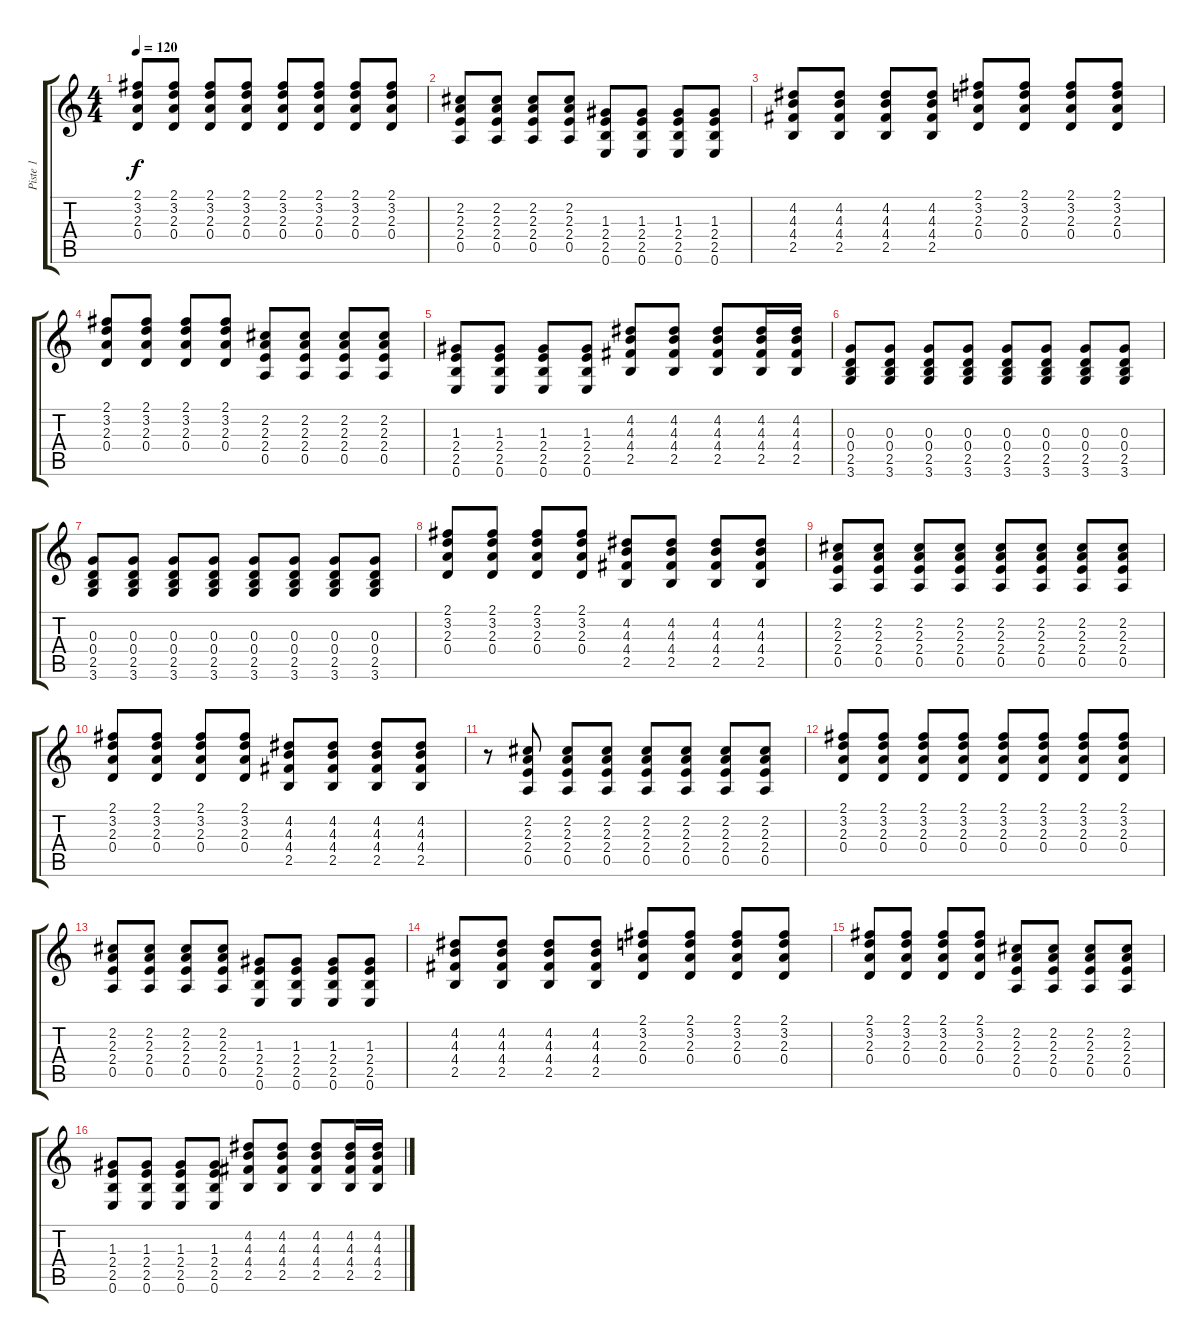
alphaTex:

\track ("Piste 1" "Piste 1") {instrument acousticguitarsteel}
\staff {score tabs}
\tuning (E4 B3 G3 D3 A2 E2) {hide}
\ts (4 4)
\tempo 120
\clef g2
\ks c
(2.1 3.2 2.3 0.4).8{dy f} (2.1 3.2 2.3 0.4).8 (2.1 3.2 2.3 0.4).8 (2.1 3.2 2.3 0.4).8 (2.1 3.2 2.3 0.4).8 (2.1 3.2 2.3 0.4).8 (2.1 3.2 2.3 0.4).8 (2.1 3.2 2.3 0.4).8 |
(2.2 2.3 2.4 0.5).8 (2.2 2.3 2.4 0.5).8 (2.2 2.3 2.4 0.5).8 (2.2 2.3 2.4 0.5).8 (1.3 2.4 2.5 0.6).8 (1.3 2.4 2.5 0.6).8 (1.3 2.4 2.5 0.6).8 (1.3 2.4 2.5 0.6).8 |
(4.2 4.3 4.4 2.5).8 (4.2 4.3 4.4 2.5).8 (4.2 4.3 4.4 2.5).8 (4.2 4.3 4.4 2.5).8 (2.1 3.2 2.3 0.4).8 (2.1 3.2 2.3 0.4).8 (2.1 3.2 2.3 0.4).8 (2.1 3.2 2.3 0.4).8 |
(2.1 3.2 2.3 0.4).8 (2.1 3.2 2.3 0.4).8 (2.1 3.2 2.3 0.4).8 (2.1 3.2 2.3 0.4).8 (2.2 2.3 2.4 0.5).8 (2.2 2.3 2.4 0.5).8 (2.2 2.3 2.4 0.5).8 (2.2 2.3 2.4 0.5).8 |
(1.3 2.4 2.5 0.6).8 (1.3 2.4 2.5 0.6).8 (1.3 2.4 2.5 0.6).8 (1.3 2.4 2.5 0.6).8 (4.2 4.3 4.4 2.5).8 (4.2 4.3 4.4 2.5).8 (4.2 4.3 4.4 2.5).8 (4.2 4.3 4.4 2.5).16 (4.2 4.3 4.4 2.5).16 |
(0.3 0.4 2.5 3.6).8 (0.3 0.4 2.5 3.6).8 (0.3 0.4 2.5 3.6).8 (0.3 0.4 2.5 3.6).8 (0.3 0.4 2.5 3.6).8 (0.3 0.4 2.5 3.6).8 (0.3 0.4 2.5 3.6).8 (0.3 0.4 2.5 3.6).8 |
(0.3 0.4 2.5 3.6).8 (0.3 0.4 2.5 3.6).8 (0.3 0.4 2.5 3.6).8 (0.3 0.4 2.5 3.6).8 (0.3 0.4 2.5 3.6).8 (0.3 0.4 2.5 3.6).8 (0.3 0.4 2.5 3.6).8 (0.3 0.4 2.5 3.6).8 |
(2.1 3.2 2.3 0.4).8 (2.1 3.2 2.3 0.4).8 (2.1 3.2 2.3 0.4).8 (2.1 3.2 2.3 0.4).8 (4.2 4.3 4.4 2.5).8 (4.2 4.3 4.4 2.5).8 (4.2 4.3 4.4 2.5).8 (4.2 4.3 4.4 2.5).8 |
(2.2 2.3 2.4 0.5).8 (2.2 2.3 2.4 0.5).8 (2.2 2.3 2.4 0.5).8 (2.2 2.3 2.4 0.5).8 (2.2 2.3 2.4 0.5).8 (2.2 2.3 2.4 0.5).8 (2.2 2.3 2.4 0.5).8 (2.2 2.3 2.4 0.5).8 |
(2.1 3.2 2.3 0.4).8 (2.1 3.2 2.3 0.4).8 (2.1 3.2 2.3 0.4).8 (2.1 3.2 2.3 0.4).8 (4.2 4.3 4.4 2.5).8 (4.2 4.3 4.4 2.5).8 (4.2 4.3 4.4 2.5).8 (4.2 4.3 4.4 2.5).8 |
r.8 (2.2 2.3 2.4 0.5).8 (2.2 2.3 2.4 0.5).8 (2.2 2.3 2.4 0.5).8 (2.2 2.3 2.4 0.5).8 (2.2 2.3 2.4 0.5).8 (2.2 2.3 2.4 0.5).8 (2.2 2.3 2.4 0.5).8 |
(2.1 3.2 2.3 0.4).8 (2.1 3.2 2.3 0.4).8 (2.1 3.2 2.3 0.4).8 (2.1 3.2 2.3 0.4).8 (2.1 3.2 2.3 0.4).8 (2.1 3.2 2.3 0.4).8 (2.1 3.2 2.3 0.4).8 (2.1 3.2 2.3 0.4).8 |
(2.2 2.3 2.4 0.5).8 (2.2 2.3 2.4 0.5).8 (2.2 2.3 2.4 0.5).8 (2.2 2.3 2.4 0.5).8 (1.3 2.4 2.5 0.6).8 (1.3 2.4 2.5 0.6).8 (1.3 2.4 2.5 0.6).8 (1.3 2.4 2.5 0.6).8 |
(4.2 4.3 4.4 2.5).8 (4.2 4.3 4.4 2.5).8 (4.2 4.3 4.4 2.5).8 (4.2 4.3 4.4 2.5).8 (2.1 3.2 2.3 0.4).8 (2.1 3.2 2.3 0.4).8 (2.1 3.2 2.3 0.4).8 (2.1 3.2 2.3 0.4).8 |
(2.1 3.2 2.3 0.4).8 (2.1 3.2 2.3 0.4).8 (2.1 3.2 2.3 0.4).8 (2.1 3.2 2.3 0.4).8 (2.2 2.3 2.4 0.5).8 (2.2 2.3 2.4 0.5).8 (2.2 2.3 2.4 0.5).8 (2.2 2.3 2.4 0.5).8 |
(1.3 2.4 2.5 0.6).8 (1.3 2.4 2.5 0.6).8 (1.3 2.4 2.5 0.6).8 (1.3 2.4 2.5 0.6).8 (4.2 4.3 4.4 2.5).8 (4.2 4.3 4.4 2.5).8 (4.2 4.3 4.4 2.5).8 (4.2 4.3 4.4 2.5).16 (4.2 4.3 4.4 2.5).16
